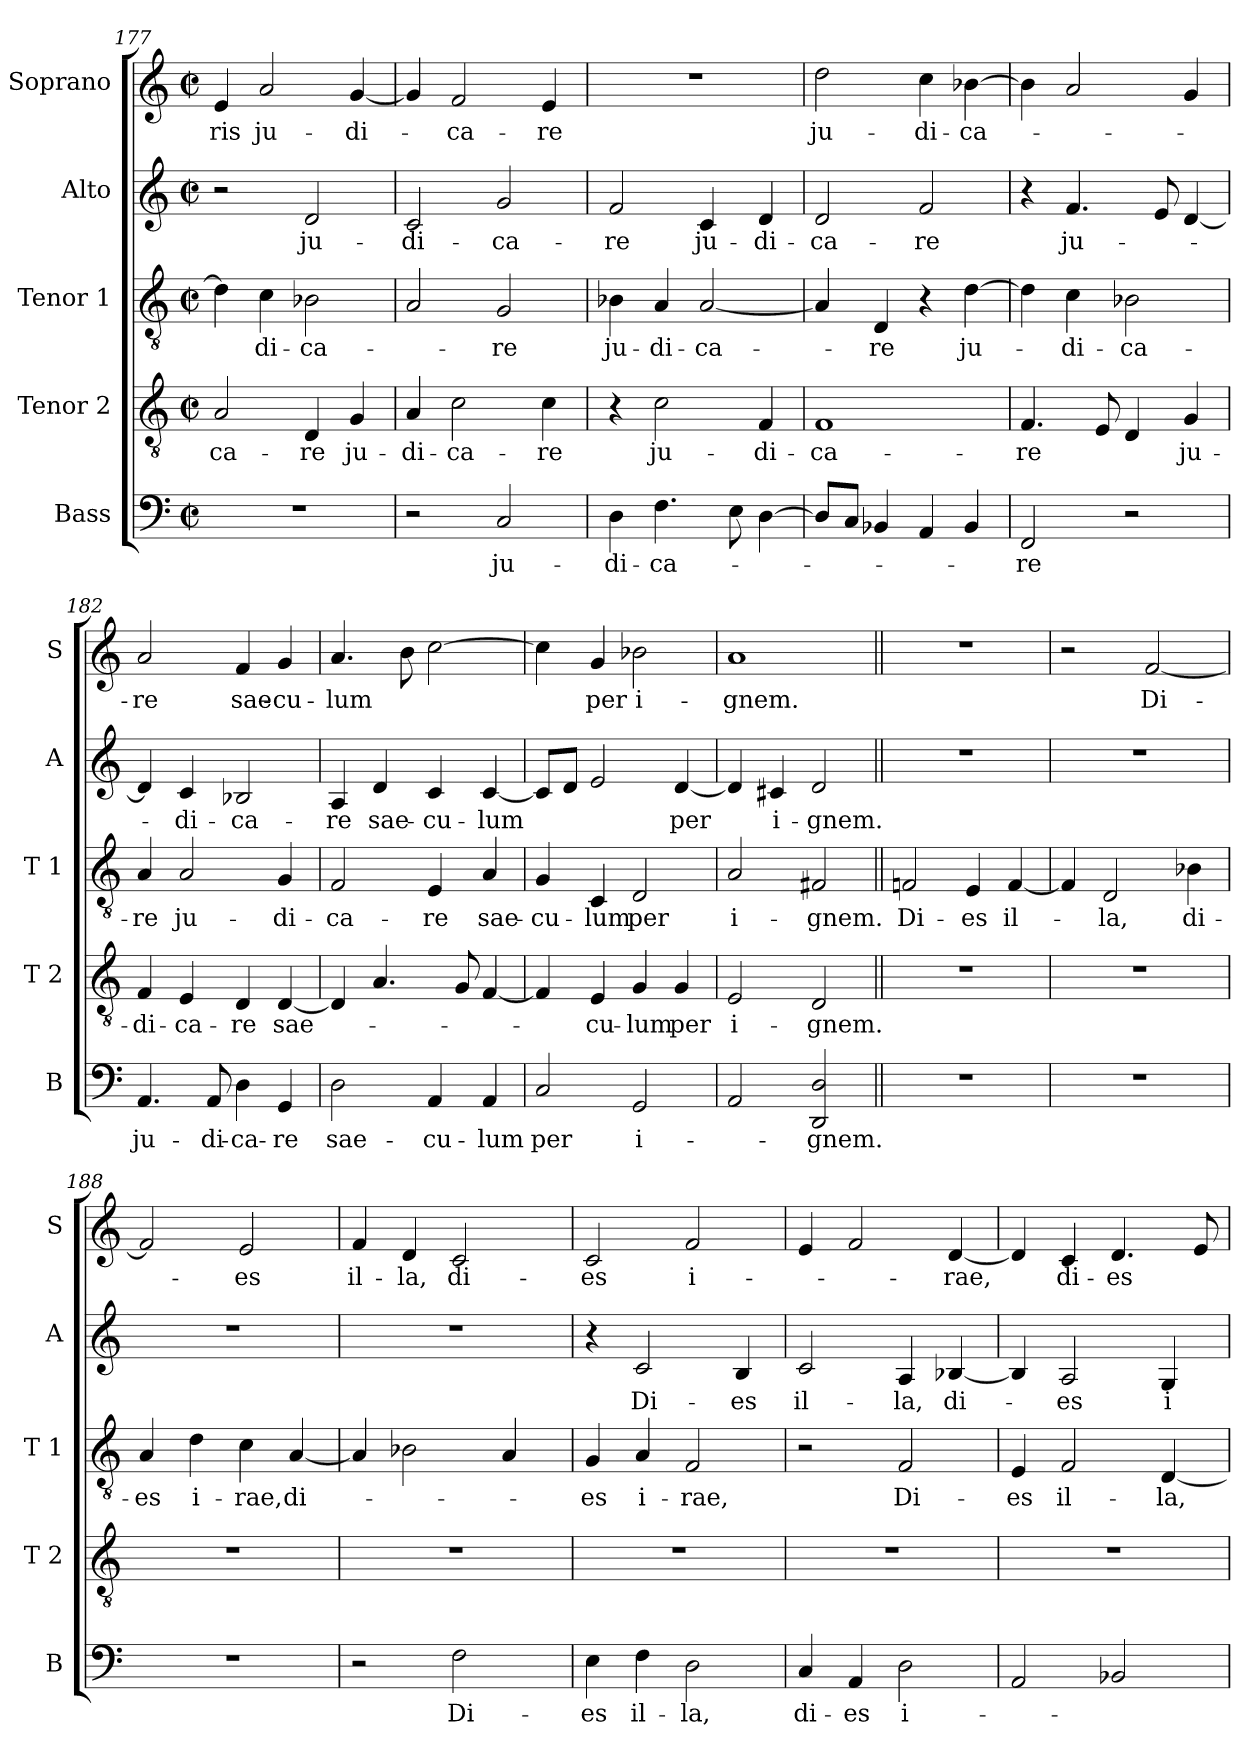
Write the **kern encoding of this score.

**kern	**text	**kern	**text	**kern	**text	**kern	**text	**kern	**text
*part5	*part5	*part4	*part4	*part3	*part3	*part2	*part2	*part1	*part1
*staff5	*staff5	*staff4	*staff4	*staff3	*staff3	*staff2	*staff2	*staff1	*staff1
*I"Bass	*	*I"Tenor 2	*	*I"Tenor 1	*	*I"Alto	*	*I"Soprano	*
*I'B	*	*I'T 2	*	*I'T 1	*	*I'A	*	*I'S	*
!!LO:LB:g=z
*clefF4	*	*clefGv2	*	*clefGv2	*	*clefG2	*	*clefG2	*
*k[]	*	*k[]	*	*k[]	*	*k[]	*	*k[]	*
*C:	*	*C:	*	*C:	*	*C:	*	*C:	*
*M2/2	*	*M2/2	*	*M2/2	*	*M2/2	*	*M2/2	*
*met(c|)	*	*met(c|)	*	*met(c|)	*	*met(c|)	*	*met(c|)	*
=177	=177	=177	=177	=177	=177	=177	=177	=177	=177
!	!	!	!LO:LY:b	!	!	!	!	!	!LO:LY:b
1r	.	2A/	-ca-	4d\]	.	2r	.	4e/	-ris
!	!	!	!	!	!LO:LY:b	!	!	!	!LO:LY:b
.	.	.	.	4c\	-di-	.	.	2a/	ju-
!	!	!	!LO:LY:b	!	!LO:LY:b	!	!LO:LY:b	!	!
.	.	4D/	-re	2B-X\	-ca-	2d/	ju-	.	.
!	!	!	!LO:LY:b	!	!	!	!	!	!LO:LY:b
.	.	4G/	ju-	.	.	.	.	[4g/	-di-
=178	=178	=178	=178	=178	=178	=178	=178	=178	=178
!	!	!	!LO:LY:b	!	!	!	!LO:LY:b	!	!
2r	.	4A/	-di-	2A/	.	2c/	-di-	4g/]	.
!	!	!	!LO:LY:b	!	!	!	!	!	!LO:LY:b
.	.	2c\	-ca-	.	.	.	.	2f/	-ca-
!	!LO:LY:b	!	!	!	!LO:LY:b	!	!LO:LY:b	!	!
2C/	ju-	.	.	2G/	-re	2g/	-ca-	.	.
!	!	!	!LO:LY:b	!	!	!	!	!	!LO:LY:b
.	.	4c\	-re	.	.	.	.	4e/	-re
=179	=179	=179	=179	=179	=179	=179	=179	=179	=179
!	!LO:LY:b	!	!	!	!LO:LY:b	!	!LO:LY:b	!	!
4D\	-di-	4r	.	4B-X\	ju-	2f/	-re	1r	.
!	!LO:LY:b	!	!LO:LY:b	!	!LO:LY:b	!	!	!	!
4.F\	-ca-	2c\	ju-	4A/	-di-	.	.	.	.
!	!	!	!	!	!LO:LY:b	!	!LO:LY:b	!	!
.	.	.	.	[2A/	-ca-	4c/	ju-	.	.
8E\	.	.	.	.	.	.	.	.	.
!	!	!	!LO:LY:b	!	!	!	!LO:LY:b	!	!
[4D\	.	4F/	-di-	.	.	4d/	-di-	.	.
=180	=180	=180	=180	=180	=180	=180	=180	=180	=180
!	!	!	!LO:LY:b	!	!	!	!LO:LY:b	!	!LO:LY:b
8D/L]	.	1F	-ca-	4A/]	.	2d/	-ca-	2dd\	ju-
8C/J	.	.	.	.	.	.	.	.	.
!	!	!	!	!	!LO:LY:b	!	!	!	!
4BB-X/	.	.	.	4D/	-re	.	.	.	.
!	!	!	!	!	!	!	!LO:LY:b	!	!LO:LY:b
4AA/	.	.	.	4r	.	2f/	-re	4cc\	-di-
!	!	!	!	!	!LO:LY:b	!	!	!	!LO:LY:b
4BB-/	.	.	.	[4d\	ju-	.	.	[4b-X\	-ca-
=181	=181	=181	=181	=181	=181	=181	=181	=181	=181
!	!LO:LY:b	!	!LO:LY:b	!	!	!	!	!	!
2FF/	-re	4.F/	-re	4d\]	.	4r	.	4b-\]	.
!	!	!	!	!	!LO:LY:b	!	!LO:LY:b	!	!
.	.	.	.	4c\	-di-	4.f/	ju-	2a/	.
.	.	8E/	.	.	.	.	.	.	.
!	!	!	!	!	!LO:LY:b	!	!	!	!
2r	.	4D/	.	2B-X\	-ca-	.	.	.	.
.	.	.	.	.	.	8e/	.	.	.
!	!	!	!LO:LY:b	!	!	!	!	!	!
.	.	4G/	ju-	.	.	[4d/	.	4g/	.
=182	=182	=182	=182	=182	=182	=182	=182	=182	=182
!	!LO:LY:b	!	!LO:LY:b	!	!LO:LY:b	!	!	!	!LO:LY:b
4.AA/	ju-	4F/	-di-	4A/	-re	4d/]	.	2a/	-re
!	!	!	!LO:LY:b	!	!LO:LY:b	!	!LO:LY:b	!	!
.	.	4E/	-ca-	2A/	ju-	4c/	-di-	.	.
!	!LO:LY:b	!	!	!	!	!	!	!	!
8AA/	-di-	.	.	.	.	.	.	.	.
!	!LO:LY:b	!	!LO:LY:b	!	!	!	!LO:LY:b	!	!LO:LY:b
4D\	-ca-	4D/	-re	.	.	2B-X/	-ca-	4f/	sae-
!	!LO:LY:b	!	!LO:LY:b	!	!LO:LY:b	!	!	!	!LO:LY:b
4GG/	-re	[4D/	sae-	4G/	-di-	.	.	4g/	-cu-
=183	=183	=183	=183	=183	=183	=183	=183	=183	=183
!	!LO:LY:b	!	!	!	!LO:LY:b	!	!LO:LY:b	!	!LO:LY:b
2D\	sae-	4D/]	.	2F/	-ca-	4A/	-re	4.a/	-lum
!	!	!	!	!	!	!	!LO:LY:b	!	!
.	.	4.A/	.	.	.	4d/	sae-	.	.
.	.	.	.	.	.	.	.	8b\	.
!	!LO:LY:b	!	!	!	!LO:LY:b	!	!LO:LY:b	!	!
4AA/	-cu-	.	.	4E/	-re	4c/	-cu-	[2cc\	.
.	.	8G/	.	.	.	.	.	.	.
!	!LO:LY:b	!	!	!	!LO:LY:b	!	!LO:LY:b	!	!
4AA/	-lum	[4F/	.	4A/	sae-	[4c/	-lum	.	.
!!LO:LB:g=z
=184	=184	=184	=184	=184	=184	=184	=184	=184	=184
!	!LO:LY:b	!	!	!	!LO:LY:b	!	!	!	!
2C/	per	4F/]	.	4G/	-cu-	8c/L]	.	4cc\]	.
.	.	.	.	.	.	8d/J	.	.	.
!	!	!	!LO:LY:b	!	!LO:LY:b	!	!	!	!LO:LY:b
.	.	4E/	-cu-	4C/	-lum	2e/	.	4g/	per
!	!LO:LY:b	!	!LO:LY:b	!	!LO:LY:b	!	!	!	!LO:LY:b
2GG/	i-	4G/	-lum	2D/	per	.	.	2b-X\	i-
!	!	!	!LO:LY:b	!	!	!	!LO:LY:b	!	!
.	.	4G/	per	.	.	[4d/	per	.	.
=185	=185	=185	=185	=185	=185	=185	=185	=185	=185
!	!	!	!LO:LY:b	!	!LO:LY:b	!	!	!	!LO:LY:b
2AA/	.	2E/	i-	2A/	i-	4d/]	.	1a	-gnem.
!	!	!	!	!	!	!	!LO:LY:b	!	!
.	.	.	.	.	.	4c#X/	i-	.	.
!	!LO:LY:b	!	!LO:LY:b	!	!LO:LY:b	!	!LO:LY:b	!	!
2DD/ 2D/	-gnem.	2D/	-gnem.	2F#X/	-gnem.	2d/	-gnem.	.	.
=186||	=186||	=186||	=186||	=186||	=186||	=186||	=186||	=186||	=186||
!	!	!	!	!	!LO:LY:b	!	!	!	!
1r	.	1r	.	2Fni/	Di-	1r	.	1r	.
!	!	!	!	!	!LO:LY:b	!	!	!	!
.	.	.	.	4E/	-es	.	.	.	.
!	!	!	!	!	!LO:LY:b	!	!	!	!
.	.	.	.	[4F/	il-	.	.	.	.
=187	=187	=187	=187	=187	=187	=187	=187	=187	=187
1r	.	1r	.	4F/]	.	1r	.	2r	.
!	!	!	!	!	!LO:LY:b	!	!	!	!
.	.	.	.	2D/	-la,	.	.	.	.
!	!	!	!	!	!	!	!	!	!LO:LY:b
.	.	.	.	.	.	.	.	[2f/	Di-
!	!	!	!	!	!LO:LY:b	!	!	!	!
.	.	.	.	4B-X\	di-	.	.	.	.
=188	=188	=188	=188	=188	=188	=188	=188	=188	=188
!	!	!	!	!	!LO:LY:b	!	!	!	!
1r	.	1r	.	4A/	-es	1r	.	2f/]	.
!	!	!	!	!	!LO:LY:b	!	!	!	!
.	.	.	.	4d\	i-	.	.	.	.
!	!	!	!	!	!LO:LY:b	!	!	!	!LO:LY:b
.	.	.	.	4c\	-rae,	.	.	2e/	-es
!	!	!	!	!	!LO:LY:b	!	!	!	!
.	.	.	.	[4A/	di-	.	.	.	.
=189	=189	=189	=189	=189	=189	=189	=189	=189	=189
!	!	!	!	!	!	!	!	!	!LO:LY:b
2r	.	1r	.	4A/]	.	1r	.	4f/	il-
!	!	!	!	!	!	!	!	!	!LO:LY:b
.	.	.	.	2B-X\	.	.	.	4d/	-la,
!	!LO:LY:b	!	!	!	!	!	!	!	!LO:LY:b
2F\	Di-	.	.	.	.	.	.	2c/	di-
.	.	.	.	4A/	.	.	.	.	.
=190	=190	=190	=190	=190	=190	=190	=190	=190	=190
!	!LO:LY:b	!	!	!	!LO:LY:b	!	!	!	!LO:LY:b
4E\	-es	1r	.	4G/	-es	4r	.	2c/	-es
!	!LO:LY:b	!	!	!	!LO:LY:b	!	!LO:LY:b	!	!
4F\	il-	.	.	4A/	i-	2c/	Di-	.	.
!	!LO:LY:b	!	!	!	!LO:LY:b	!	!	!	!LO:LY:b
2D\	-la,	.	.	2F/	-rae,	.	.	2f/	i-
!	!	!	!	!	!	!	!LO:LY:b	!	!
.	.	.	.	.	.	4B/	-es	.	.
=191	=191	=191	=191	=191	=191	=191	=191	=191	=191
!	!LO:LY:b	!	!	!	!	!	!LO:LY:b	!	!
4C/	di-	1r	.	2r	.	2c/	il-	4e/	.
!	!LO:LY:b	!	!	!	!	!	!	!	!
4AA/	-es	.	.	.	.	.	.	2f/	.
!	!LO:LY:b	!	!	!	!LO:LY:b	!	!LO:LY:b	!	!
2D\	i-	.	.	2F/	Di-	4A/	-la,	.	.
!	!	!	!	!	!	!	!LO:LY:b	!	!LO:LY:b
.	.	.	.	.	.	[4B-X/	di-	[4d/	-rae,
!!LO:PB:g=z
=192	=192	=192	=192	=192	=192	=192	=192	=192	=192
!	!	!	!	!	!LO:LY:b	!	!	!	!
2AA/	.	1r	.	4E/	-es	4B-/]	.	4d/]	.
!	!	!	!	!	!LO:LY:b	!	!LO:LY:b	!	!LO:LY:b
.	.	.	.	2F/	il-	2A/	-es	4c/	di-
!	!	!	!	!	!	!	!	!	!LO:LY:b
2BB-X/	.	.	.	.	.	.	.	4.d/	-es
!	!	!	!	!	!LO:LY:b	!	!LO:LY:b	!	!
.	.	.	.	[4D/	-la,	4G/	i-	.	.
.	.	.	.	.	.	.	.	8e/	.
=	=	=	=	=	=	=	=	=	=
*-	*-	*-	*-	*-	*-	*-	*-	*-	*-
